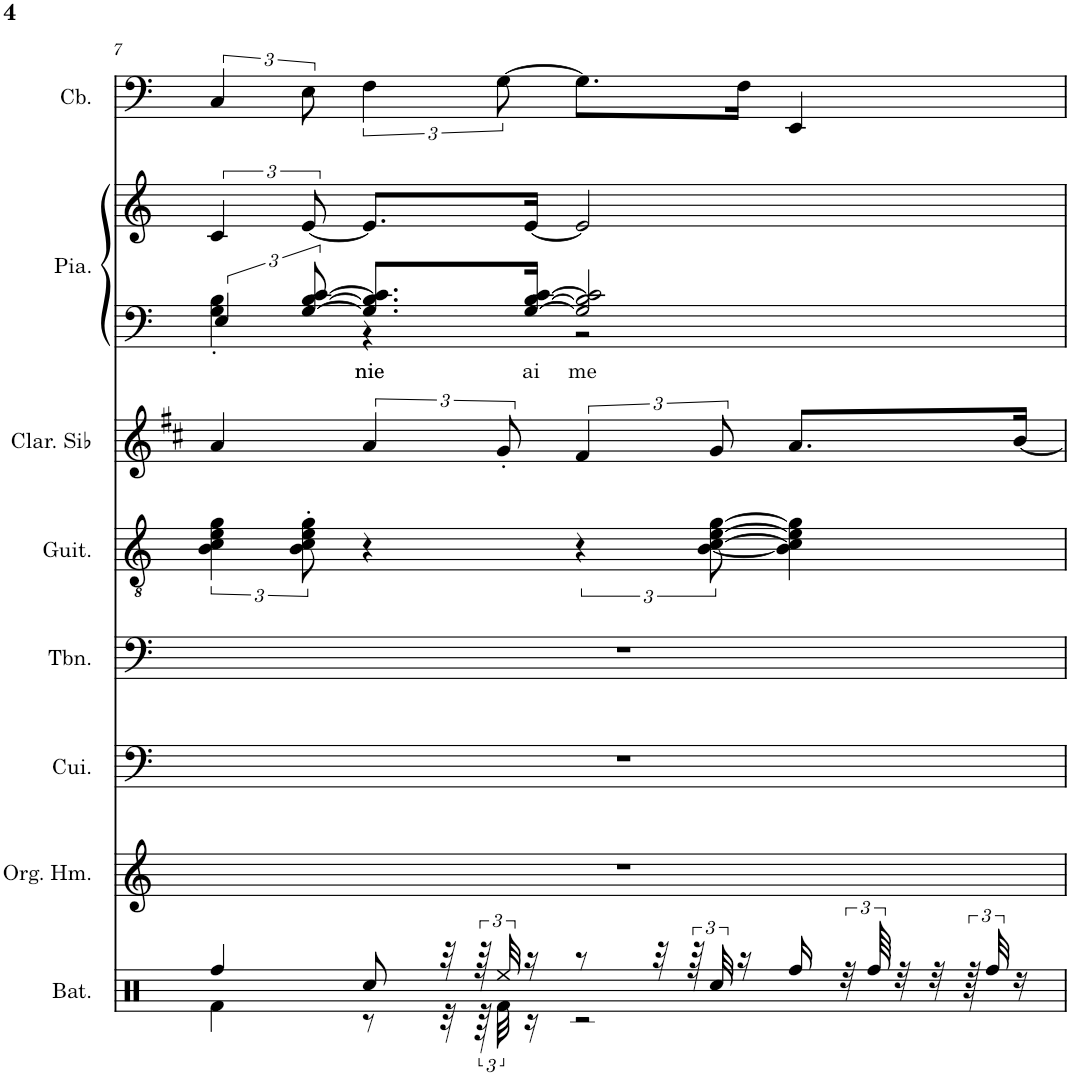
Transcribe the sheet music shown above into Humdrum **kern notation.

**kern	**kern	**kern	**kern	**kern	**kern	**kern	**text	**kern	**kern
*part8	*part7	*part6	*part5	*part4	*part3	*part2	*part2	*part2	*part1
*staff9	*staff8	*staff7	*staff6	*staff5	*staff4	*staff3	*staff3	*staff2	*staff1
*I"Batterie, drums	*I"Orgue Hammond, hammond	*I"Cuivres, brass	*I"Trombone, trombone solo	*I"Guitare acoustique, guitare	*I"Clarinette en Sib	*I"Piano, piano	*	*	*I"Contrebasse, basse
*I'Bat.	*I'Org. Hm.	*I'Cui.	*I'Tbn.	*I'Guit.	*I'Clar. Sib	*I'Pia.	*	*	*I'Cb.
!!LO:PB:g=z
*clefX	*clefG2	*clefF4	*clefF4	*clefGv2	*clefG2	*clefG2	*	*clefG2	*clefF4
*	*	*	*	*	*Trd1c2	*	*	*	*Trd7c12
*k[]	*k[]	*k[]	*k[]	*k[]	*k[f#c#]	*k[]	*	*k[]	*k[]
*M4/4	*M4/4	*M4/4	*M4/4	*M4/4	*M4/4	*M4/4	*	*M4/4	*M4/4
=7	=7	=7	=7	=7	=7	=7	=7	=7	=7
*^	*	*	*	*	*	*^	*	*	*
4Rff/	4Rf\	1r	1r	1r	6B\ 6c\ 6e\ 6g\	4a/	6E/	4G\' 4B\'	.	6c/	6C/
.	.	.	.	.	12B\' 12c\' 12e\' 12g\'	.	[12G/ [12B/ [12c/	.	.	[12e/	12E\
!	!	!	!	!	!	!	!	!	!LO:LY:b	!	!
8Rcc/	8r	.	.	.	4r	6a/	8.G/] 8.B/] 8.c/]L	4r	nie	8.e/L]	6F\
32r	32r	.	.	.	.	.	.	.	.	.	.
96r	96r	.	.	.	.	.	.	.	.	.	.
48Ree/	48Rf\	.	.	.	.	12g'/	.	.	.	.	[12G\
!	!	!	!	!	!	!	!	!	!LO:LY:b	!	!
16r	16r	.	.	.	.	.	[16G/ [16B/ [16c/Jk	.	ai	[16e/Jk	.
!	!	!	!	!	!	!	!	!	!LO:LY:b	!	!
8r	2r	.	.	.	6r	6f#/	2G/] 2B/] 2c/]	2r	me	2e/]	8.G\L]
32r	.	.	.	.	.	.	.	.	.	.	.
96r	.	.	.	.	.	.	.	.	.	.	.
48Rcc/	.	.	.	.	[12B\ [12c\ [12e\ [12g\	12g/	.	.	.	.	.
16r	.	.	.	.	.	.	.	.	.	.	16F\Jk
16Rff/	.	.	.	.	4B\] 4c\] 4e\] 4g\]	8.a/L	.	.	.	.	4EE/
48r	.	.	.	.	.	.	.	.	.	.	.
96Rff/	.	.	.	.	.	.	.	.	.	.	.
32r	.	.	.	.	.	.	.	.	.	.	.
32r	.	.	.	.	.	.	.	.	.	.	.
96r	.	.	.	.	.	.	.	.	.	.	.
48Rff/	.	.	.	.	.	.	.	.	.	.	.
16r	.	.	.	.	.	[16b/Jk	.	.	.	.	.
*v	*v	*	*	*	*	*	*v	*v	*	*	*
=	=	=	=	=	=	=	=	=	=
*-	*-	*-	*-	*-	*-	*-	*-	*-	*-
